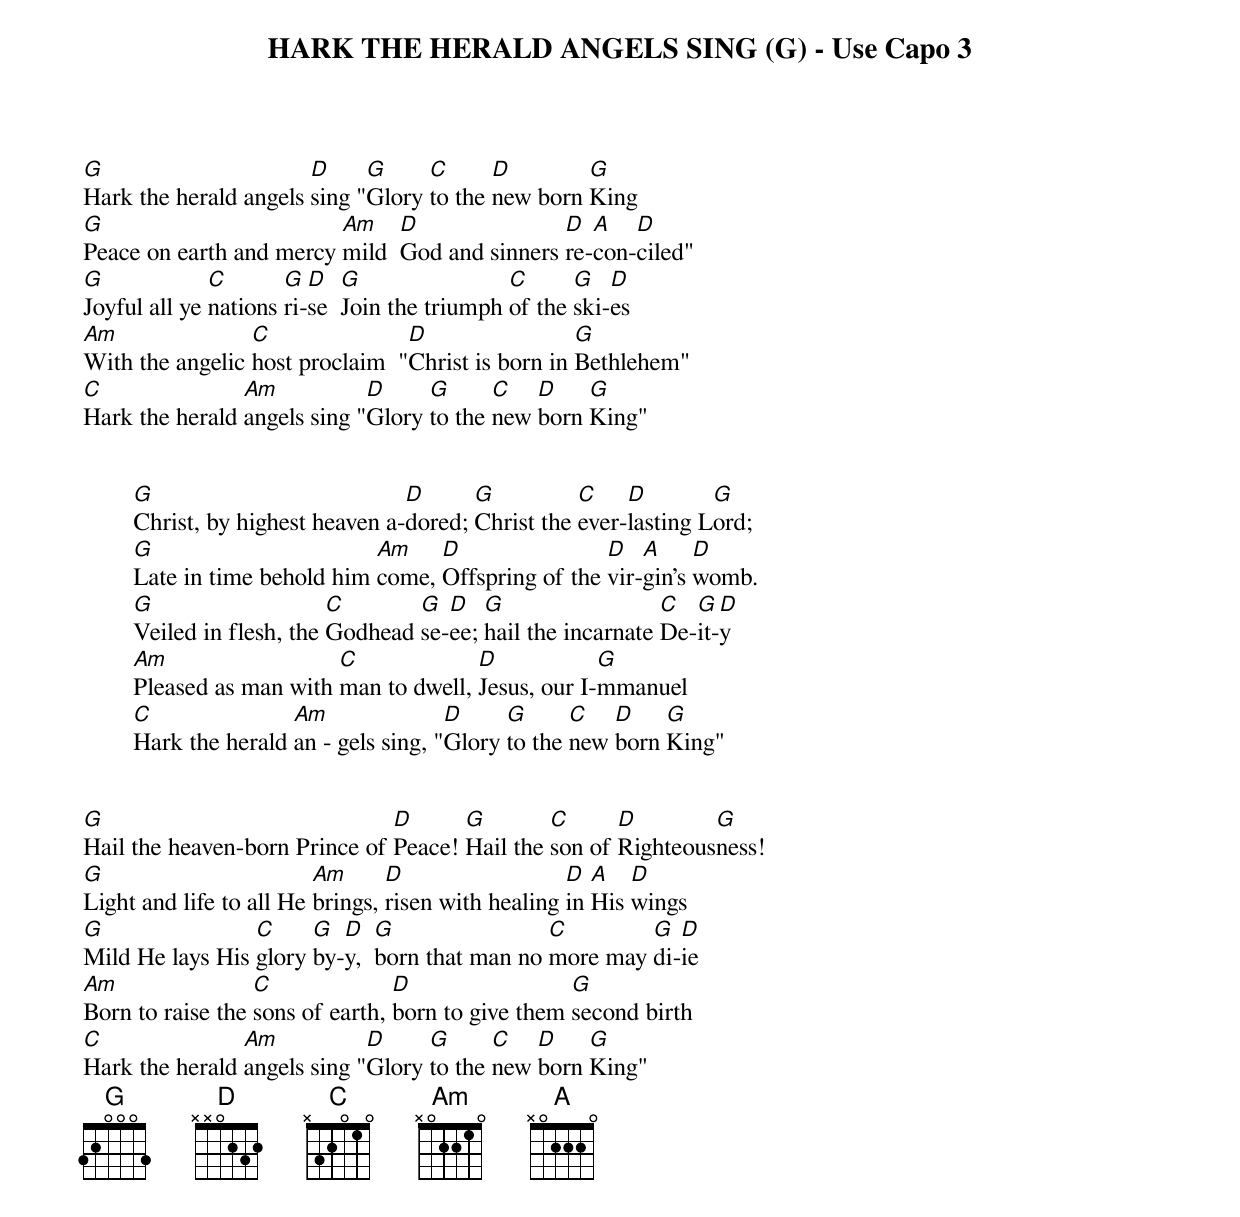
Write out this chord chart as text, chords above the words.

HARK THE HERALD ANGELS SING (G) - Use Capo 3

G                      D     G     C      D        G
Hark the herald angels sing "Glory to the new born King
G                        Am    D               D  A   D
Peace on earth and mercy mild  God and sinners re-con-ciled"
G             C       G  D   G                C      G   D
Joyful all ye nations ri-se  Join the triumph of the ski-es
Am               C               D                 G
With the angelic host proclaim  "Christ is born in Bethlehem"
C               Am           D     G      C   D    G
Hark the herald angels sing "Glory to the new born King"


	G                           D      G          C    D        G
	Christ, by highest heaven a-dored; Christ the ever-lasting Lord;
	G                       Am    D                D   A     D
	Late in time behold him come, Offspring of the vir-gin's womb.
	G                    C       G  D   G                  C  G  D
	Veiled in flesh, the Godhead se-ee; hail the incarnate De-it-y
	Am                  C             D            G
	Pleased as man with man to dwell, Jesus, our I-mmanuel
	C               Am               D     G      C   D    G
	Hark the herald an - gels sing, "Glory to the new born King"


G                              D      G        C      D        G
Hail the heaven-born Prince of Peace! Hail the son of Righteousness!
G                        Am      D                  D  A   D
Light and life to all He brings, risen with healing in His wings
G                C     G  D   G                C        G  D
Mild He lays His glory by-y,  born that man no more may di-ie
Am                C              D                 G
Born to raise the sons of earth, born to give them second birth
C               Am           D     G      C   D    G
Hark the herald angels sing "Glory to the new born King"
